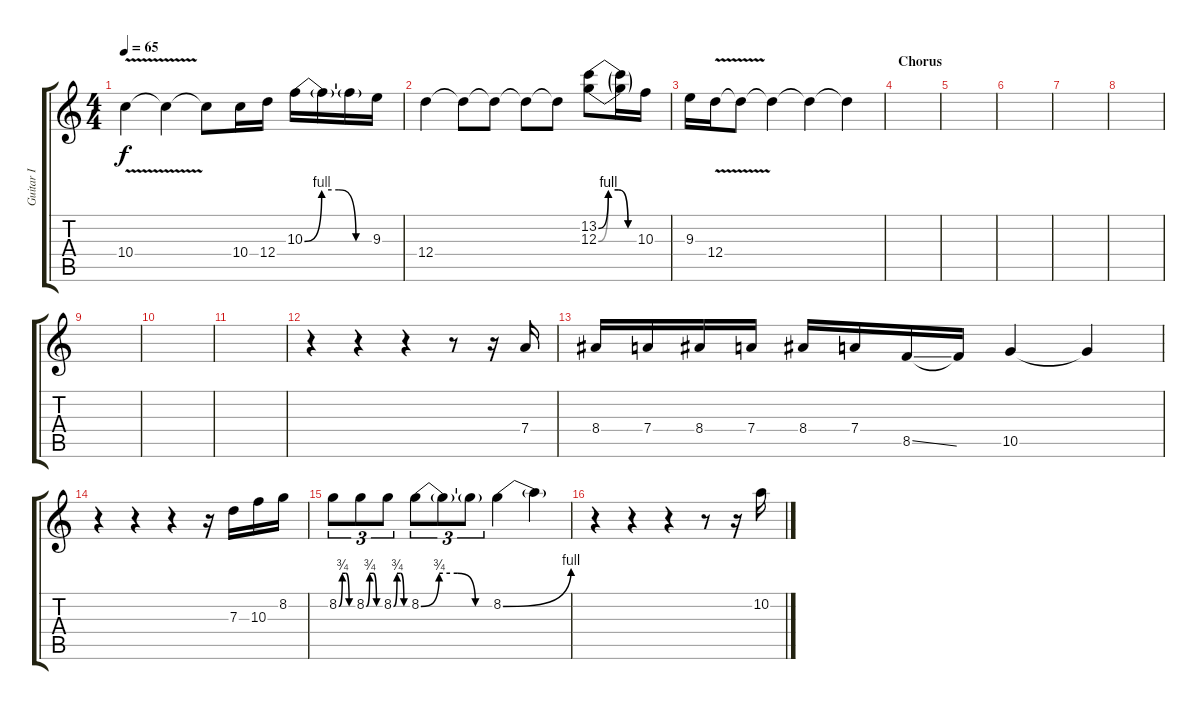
\track ("Guitar I" "Guitar I") {instrument distortionguitar}
\staff {score tabs}
\tuning (E4 B3 G3 D3 A2 E2) {hide}
\ts (4 4)
\tempo 65
\clef g2
\ks c
10.4{v}.4{dy f} 10.4{t}.4 10.4{t}.8 10.4.16 12.4.16 10.3{be (custom 0 0 15 4 30 4 45 0 60 0)}.16 10.3{t}.16 10.3{t}.16 9.3.16 |
12.4.4 12.4{t}.8 12.4{t}.8 12.4{t}.8 12.4{t}.8 (13.2{be (custom 0 0 15 4 30 4 45 0 60 0)} 12.3{be (custom 0 0 15 4 30 4 45 0 60 0)}).8 (13.2{t} 12.3{t}).16 10.3.16 |
9.3.16 12.4{v}.16 12.4{t}.8 12.4{t}.4 12.4{t}.4 12.4{t}.4 |
\section ("" "Chorus")
|
|
|
|
|
|
|
|
r.4 r.4 r.4 r.8 r.16 7.4.16 |
8.4.16 7.4.16 8.4.16 7.4.16 8.4.16 7.4.16 8.5{ss}.16 8.5{t}.16 10.5.4 10.5{t}.4 |
r.4 r.4 r.4 r.16 7.3.16 10.3.16 8.2.16 |
8.2{be (custom 0 0 15 3 30 3 45 0 60 0)}.8{tu (3 2)} 8.2{be (custom 0 0 15 3 30 3 45 0 60 0)}.8{tu (3 2)} 8.2{be (custom 0 0 15 3 30 3 45 0 60 0)}.8{tu (3 2)} 8.2{be (custom 0 0 15 3 30 3 45 0 60 0)}.8{tu (3 2)} 8.2{t}.8{tu (3 2)} 8.2{t}.8{tu (3 2)} 8.2{be (bend 0 0 60 4)}.4 8.2{t}.4 |
r.4 r.4 r.4 r.8 r.16 10.2.16
